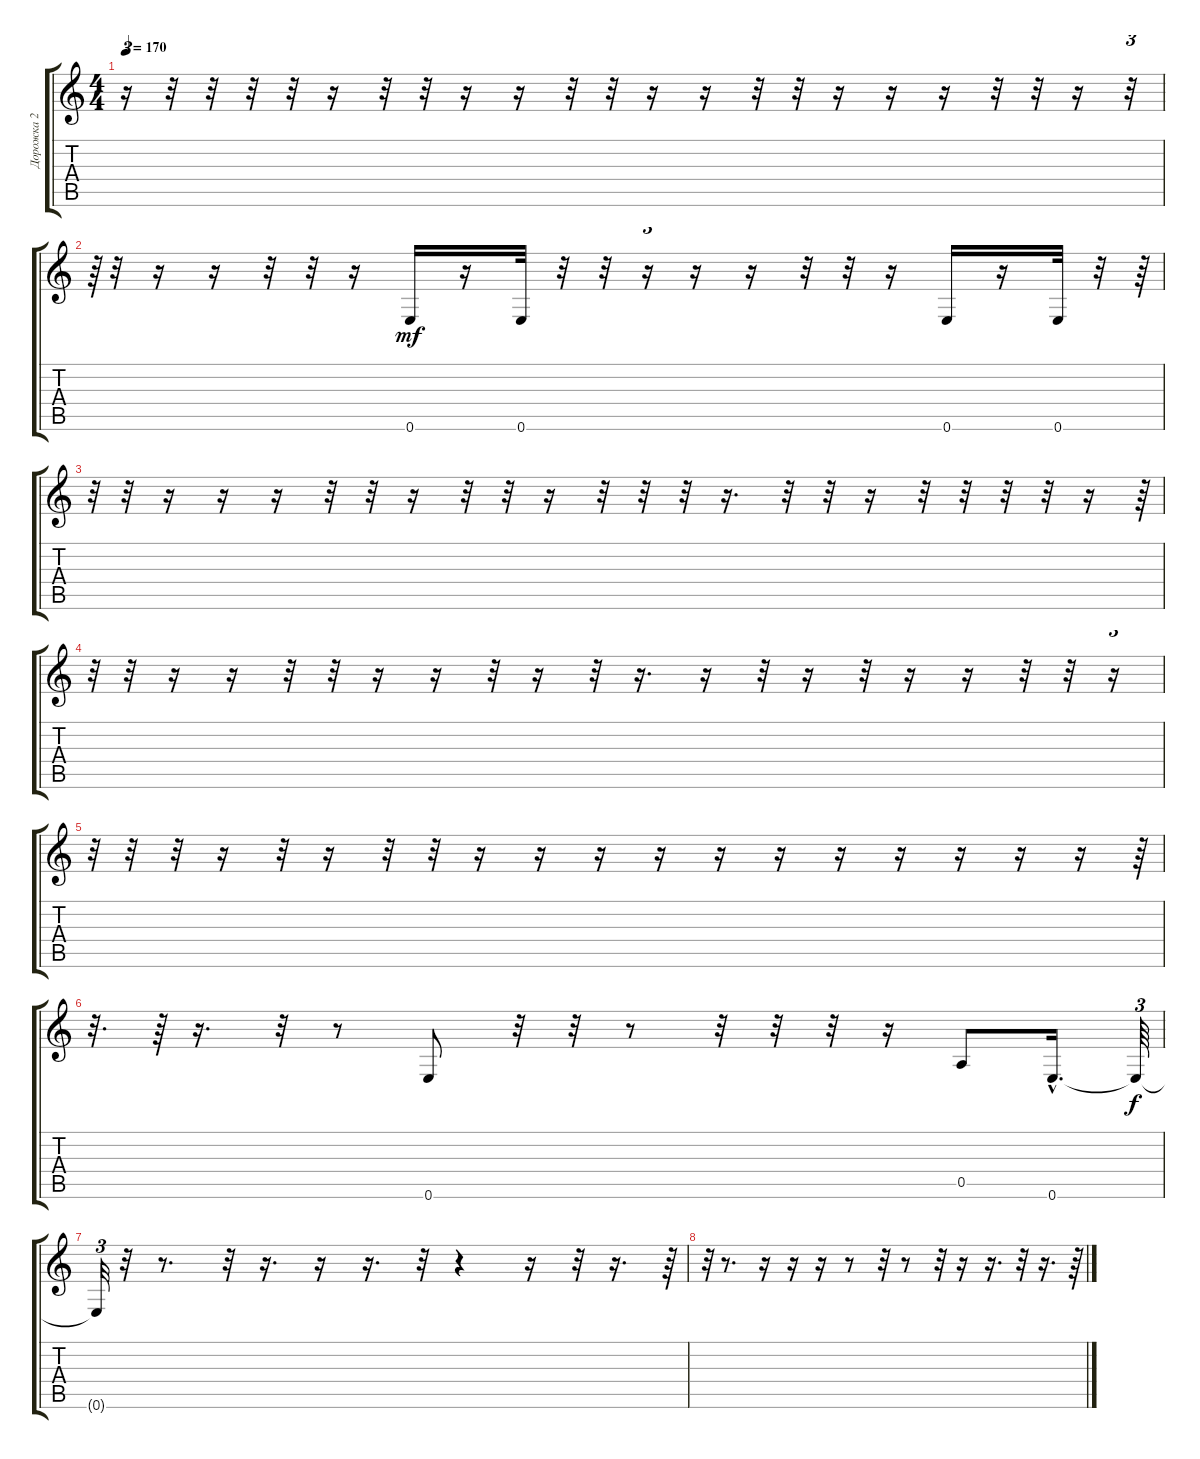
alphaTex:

\track ("Дорожка 2" "Дорожка 2") {instrument electricbassfinger}
\staff {score tabs}
\tuning (E4 B3 G3 D3 A2 E2) {hide}
\ts (4 4)
\tempo 170
\clef g2
\ks c
r.16{tu (3 2) dy mf} r.32 r.32 r.32 r.32 r.16 r.32 r.32 r.16 r.16 r.32 r.32 r.16 r.16 r.32 r.32 r.16 r.16 r.16 r.32 r.32 r.16 r.32{tu (3 2)} |
r.64{tu (3 2)} r.32 r.16 r.16 r.32 r.32 r.16 0.6.16 r.16 0.6.32 r.32 r.32 r.16{tu (3 2)} r.16 r.16 r.32 r.32 r.16 0.6.16 r.16 0.6.32 r.32 r.64{tu (3 2)} |
r.32{tu (3 2)} r.32 r.16 r.16 r.16 r.32 r.32 r.16 r.32 r.32 r.16 r.32 r.32 r.32 r.16{d} r.32 r.32 r.16 r.32 r.32 r.32 r.32 r.16 r.64{tu (3 2)} |
r.32{tu (3 2)} r.32 r.16 r.16 r.32 r.32 r.16 r.16 r.32 r.16 r.32 r.16{d} r.16 r.32 r.16 r.32 r.16 r.16 r.32 r.32 r.16{tu (3 2)} |
r.32{tu (3 2)} r.32 r.32 r.16 r.32 r.16 r.32 r.32 r.16 r.16 r.16 r.16 r.16 r.16 r.16 r.16 r.16 r.16 r.16 r.64{tu (3 2)} |
r.32{d} r.64 r.16{d} r.32 r.8 0.6.8 r.32 r.32 r.8 r.32 r.32 r.32 r.16 0.5.8 0.6{hac}.16{d} 0.6{t}.64{tu (3 2) dy f} |
0.6{t}.32{tu (3 2)} r.32 r.8{d} r.32 r.16{d} r.16 r.16{d} r.32 r.4 r.16 r.32 r.16{d} r.64{tu (3 2)} |
r.32{tu (3 2)} r.8{d} r.16 r.16 r.16 r.8 r.32 r.8 r.32 r.16 r.16{d} r.32 r.16{d} r.64{tu (3 2)}
